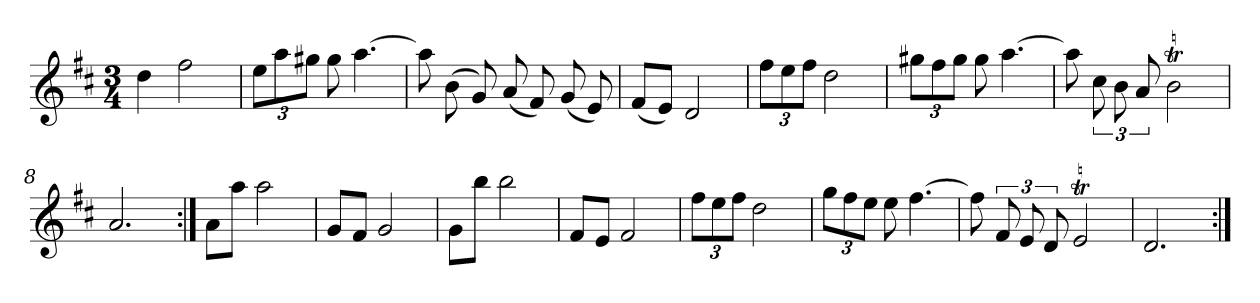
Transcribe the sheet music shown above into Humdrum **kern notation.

**kern
*part1
*staff1
*clefG2
*k[f#c#]
*D:
*M3/4
*MM120
=1
4dd
2ff#
=2
12ee\L
12aa\
12gg#X\J
8gg#
[4.aa
=3
8aa]
(8b
8g)
(8a
8f#)
(8g
8e)
=4
(8f#/L
8e/J)
2d
=5
12ff#\L
12ee\
12ff#\J
2dd
=6
12gg#X\L
12ff#\
12gg#\J
8gg#
[4.aa
=7
8aa]
12cc#
12b
12a
2bt
=8
2.a
=9:|!
8a\L
8aa\J
2aa
=10
8g/L
8f#/J
2g
=11
8g\L
8bb\J
2bb
=12
8f#/L
8e/J
2f#
=13
12ff#\L
12ee\
12ff#\J
2dd
=14
12gg\L
12ff#\
12ee\J
8ee
[4.ff#
=15
8ff#]
12f#
12e
12d
2et
=16
2.d
=:|!
*-
